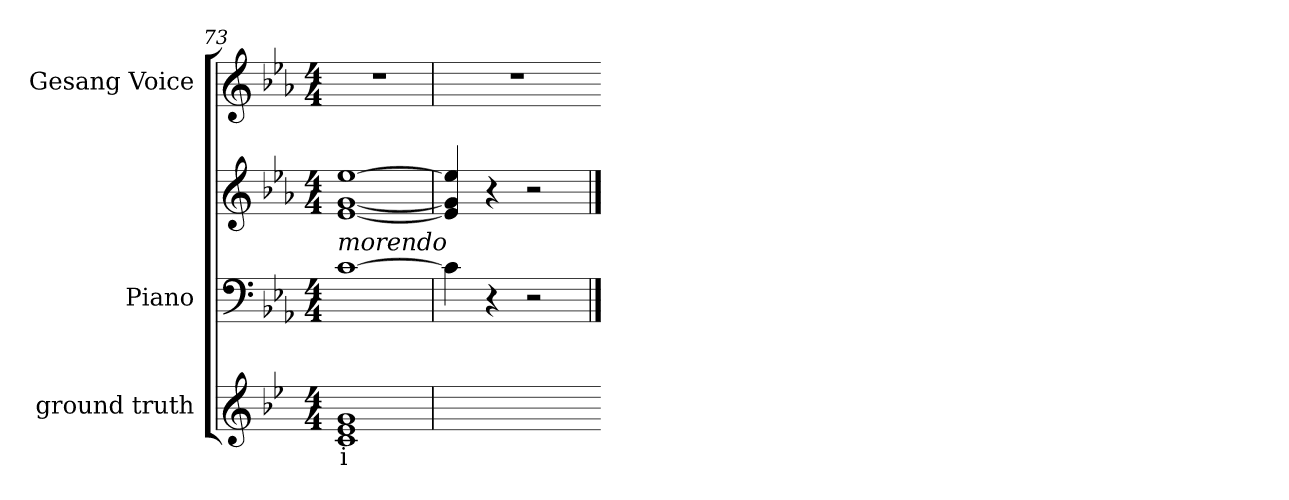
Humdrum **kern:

**kern	**text	**kern	**kern	**kern
*part3	*part3	*part2	*part2	*part1
*staff4	*staff4	*staff3	*staff2	*staff1
*I"ground truth	*	*I"Piano	*	*I"Gesang Voice
*	*	*I'Pno	*	*
*	*	*clefF4	*clefG2	*clefG2
*k[b-e-]	*	*k[b-e-a-]	*k[b-e-a-]	*k[b-e-a-]
*M4/4	*	*M4/4	*M4/4	*M4/4
=73	=73	=73	=73	=73
!	!	!LO:TX:a:i:t=morendo	!	!
1c 1e- 1g	i	[1c	[1e- [1g [1ee-	1r
=74	=74	=74	=74	=74
1ryy	.	4c\]	4e-/] 4g/] 4ee-/]	1r
.	.	4r	4r	.
.	.	2r	2r	.
=	==	==	==	==
*-	*-	*-	*-	*-
